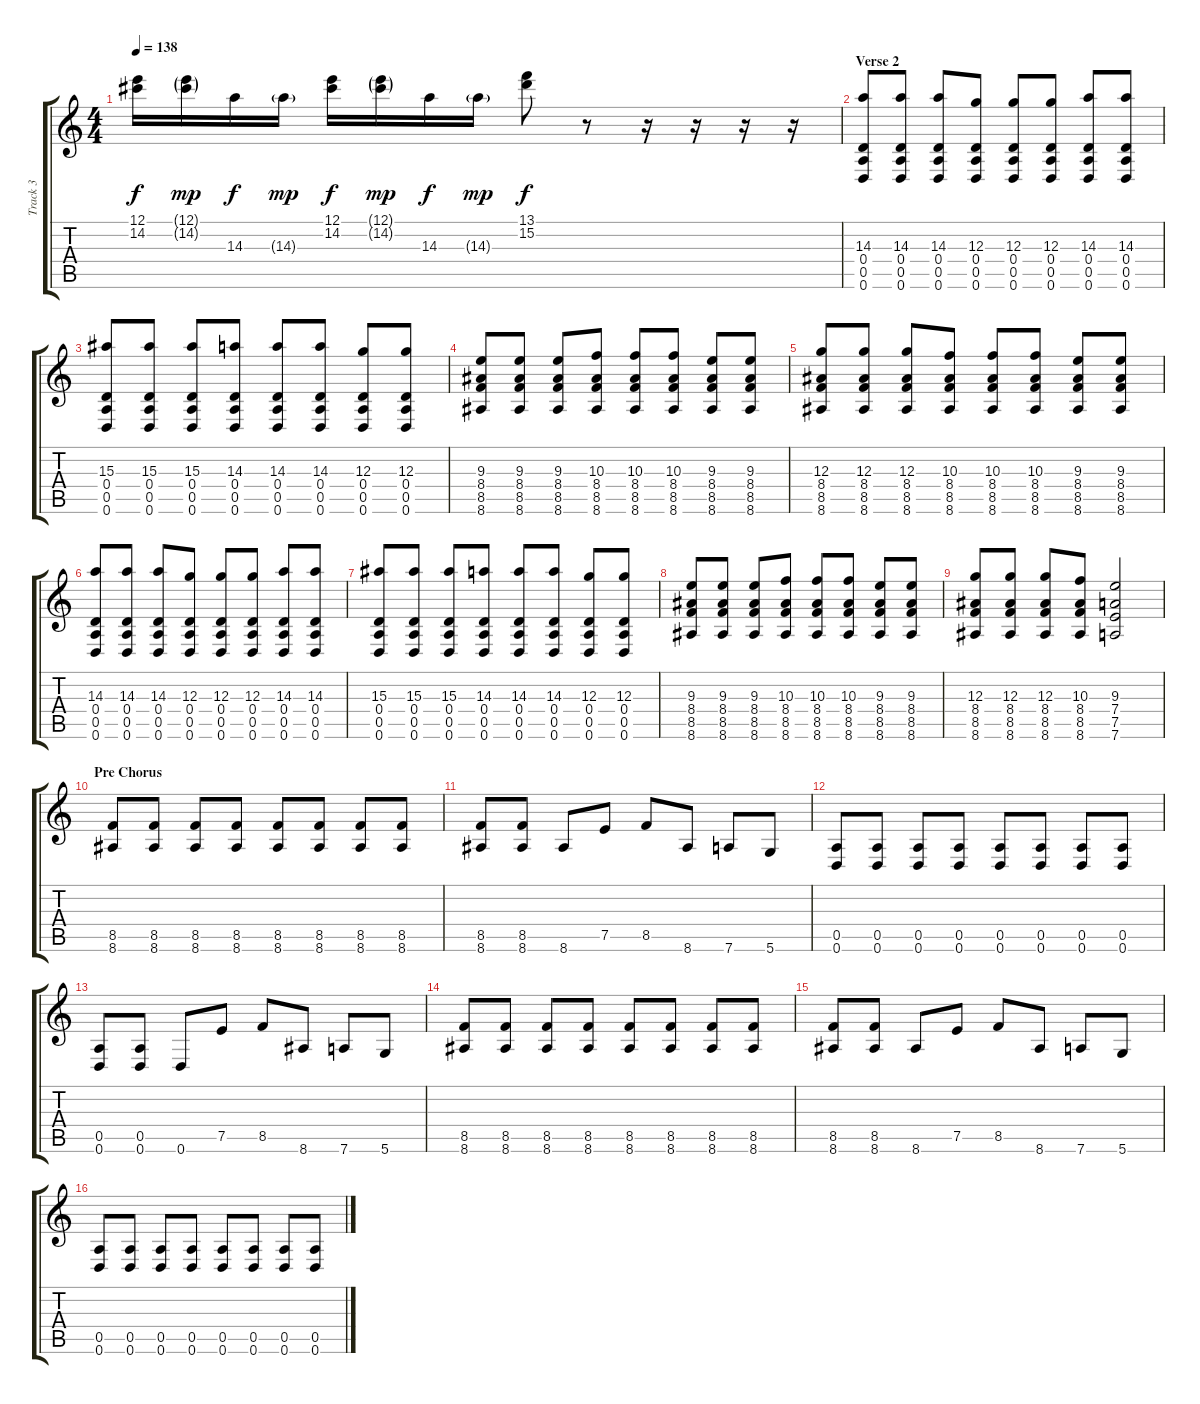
\track ("Track 3" "Track 3") {instrument overdrivenguitar}
\staff {score tabs}
\tuning (E4 B3 G3 D3 A2 D2) {hide}
\ts (4 4)
\tempo 138
\clef g2
\ks c
(12.1 14.2).16{dy f} (12.1{g} 14.2{g}).16{dy mp} 14.3.16{dy f} 14.3{g}.16{dy mp} (12.1 14.2).16{dy f} (12.1{g} 14.2{g}).16{dy mp} 14.3.16{dy f} 14.3{g}.16{dy mp} (13.1 15.2).8{dy f} r.8 r.16 r.16 r.16 r.16 |
\section ("" "Verse 2")
(14.3 0.4 0.5 0.6).8 (14.3 0.4 0.5 0.6).8 (14.3 0.4 0.5 0.6).8 (12.3 0.4 0.5 0.6).8 (12.3 0.4 0.5 0.6).8 (12.3 0.4 0.5 0.6).8 (14.3 0.4 0.5 0.6).8 (14.3 0.4 0.5 0.6).8 |
(15.3 0.4 0.5 0.6).8 (15.3 0.4 0.5 0.6).8 (15.3 0.4 0.5 0.6).8 (14.3 0.4 0.5 0.6).8 (14.3 0.4 0.5 0.6).8 (14.3 0.4 0.5 0.6).8 (12.3 0.4 0.5 0.6).8 (12.3 0.4 0.5 0.6).8 |
(9.3 8.4 8.5 8.6).8 (9.3 8.4 8.5 8.6).8 (9.3 8.4 8.5 8.6).8 (10.3 8.4 8.5 8.6).8 (10.3 8.4 8.5 8.6).8 (10.3 8.4 8.5 8.6).8 (9.3 8.4 8.5 8.6).8 (9.3 8.4 8.5 8.6).8 |
(12.3 8.4 8.5 8.6).8 (12.3 8.4 8.5 8.6).8 (12.3 8.4 8.5 8.6).8 (10.3 8.4 8.5 8.6).8 (10.3 8.4 8.5 8.6).8 (10.3 8.4 8.5 8.6).8 (9.3 8.4 8.5 8.6).8 (9.3 8.4 8.5 8.6).8 |
(14.3 0.4 0.5 0.6).8 (14.3 0.4 0.5 0.6).8 (14.3 0.4 0.5 0.6).8 (12.3 0.4 0.5 0.6).8 (12.3 0.4 0.5 0.6).8 (12.3 0.4 0.5 0.6).8 (14.3 0.4 0.5 0.6).8 (14.3 0.4 0.5 0.6).8 |
(15.3 0.4 0.5 0.6).8 (15.3 0.4 0.5 0.6).8 (15.3 0.4 0.5 0.6).8 (14.3 0.4 0.5 0.6).8 (14.3 0.4 0.5 0.6).8 (14.3 0.4 0.5 0.6).8 (12.3 0.4 0.5 0.6).8 (12.3 0.4 0.5 0.6).8 |
(9.3 8.4 8.5 8.6).8 (9.3 8.4 8.5 8.6).8 (9.3 8.4 8.5 8.6).8 (10.3 8.4 8.5 8.6).8 (10.3 8.4 8.5 8.6).8 (10.3 8.4 8.5 8.6).8 (9.3 8.4 8.5 8.6).8 (9.3 8.4 8.5 8.6).8 |
(12.3 8.4 8.5 8.6).8 (12.3 8.4 8.5 8.6).8 (12.3 8.4 8.5 8.6).8 (10.3 8.4 8.5 8.6).8 (9.3 7.4 7.5 7.6).2 |
\section ("" "Pre Chorus")
(8.5 8.6).8 (8.5 8.6).8 (8.5 8.6).8 (8.5 8.6).8 (8.5 8.6).8 (8.5 8.6).8 (8.5 8.6).8 (8.5 8.6).8 |
(8.5 8.6).8 (8.5 8.6).8 8.6.8 7.5.8 8.5.8 8.6.8 7.6.8 5.6.8 |
(0.5 0.6).8 (0.5 0.6).8 (0.5 0.6).8 (0.5 0.6).8 (0.5 0.6).8 (0.5 0.6).8 (0.5 0.6).8 (0.5 0.6).8 |
(0.5 0.6).8 (0.5 0.6).8 0.6.8 7.5.8 8.5.8 8.6.8 7.6.8 5.6.8 |
(8.5 8.6).8 (8.5 8.6).8 (8.5 8.6).8 (8.5 8.6).8 (8.5 8.6).8 (8.5 8.6).8 (8.5 8.6).8 (8.5 8.6).8 |
(8.5 8.6).8 (8.5 8.6).8 8.6.8 7.5.8 8.5.8 8.6.8 7.6.8 5.6.8 |
(0.5 0.6).8 (0.5 0.6).8 (0.5 0.6).8 (0.5 0.6).8 (0.5 0.6).8 (0.5 0.6).8 (0.5 0.6).8 (0.5 0.6).8
